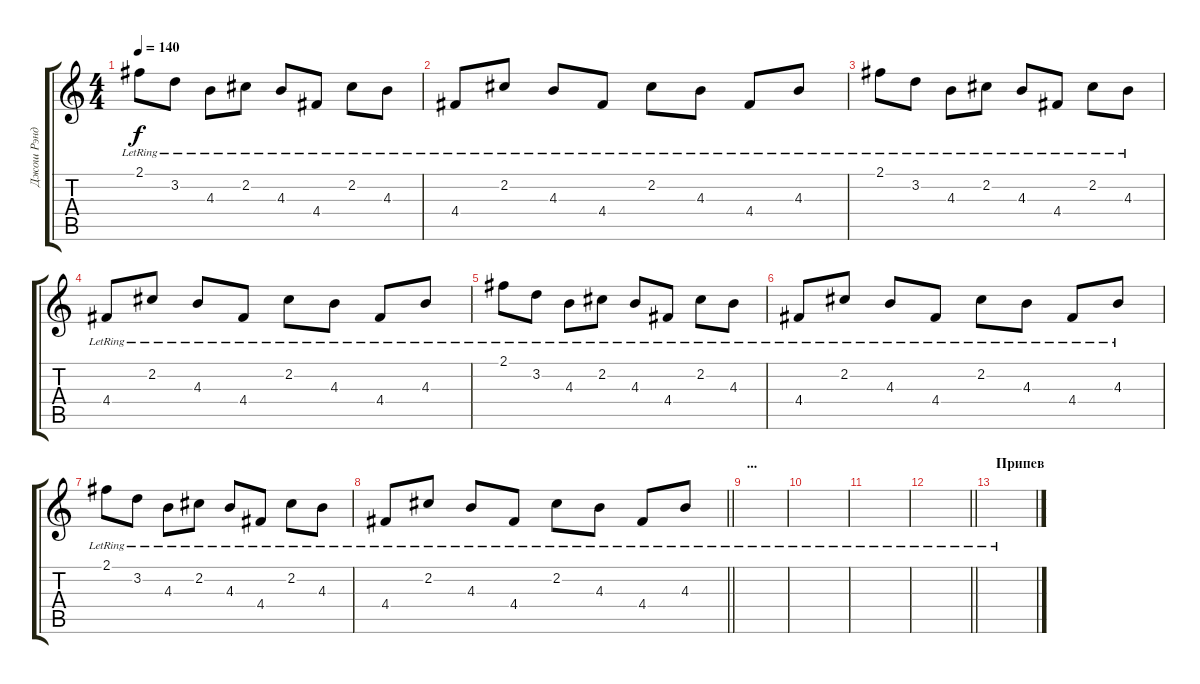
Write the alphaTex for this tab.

\track ("Джош Рэнд (акустика)" "Джош Рэнд ") {instrument acousticguitarsteel}
\staff {score tabs}
\tuning (E4 B3 G3 D3 A2 E2) {hide}
\ts (4 4)
\tempo 140
\clef g2
\ks c
2.1{lr}.8{dy f} 3.2{lr}.8 4.3{lr}.8 2.2{lr}.8 4.3{lr}.8 4.4{lr}.8 2.2{lr}.8 4.3{lr}.8 |
4.4{lr}.8 2.2{lr}.8 4.3{lr}.8 4.4{lr}.8 2.2{lr}.8 4.3{lr}.8 4.4{lr}.8 4.3{lr}.8 |
2.1{lr}.8 3.2{lr}.8 4.3{lr}.8 2.2{lr}.8 4.3{lr}.8 4.4{lr}.8 2.2{lr}.8 4.3{lr}.8 |
4.4{lr}.8 2.2{lr}.8 4.3{lr}.8 4.4{lr}.8 2.2{lr}.8 4.3{lr}.8 4.4{lr}.8 4.3{lr}.8 |
2.1{lr}.8 3.2{lr}.8 4.3{lr}.8 2.2{lr}.8 4.3{lr}.8 4.4{lr}.8 2.2{lr}.8 4.3{lr}.8 |
4.4{lr}.8 2.2{lr}.8 4.3{lr}.8 4.4{lr}.8 2.2{lr}.8 4.3{lr}.8 4.4{lr}.8 4.3{lr}.8 |
2.1{lr}.8 3.2{lr}.8 4.3{lr}.8 2.2{lr}.8 4.3{lr}.8 4.4{lr}.8 2.2{lr}.8 4.3{lr}.8 |
\barLineRight lightlight
4.4{lr}.8 2.2{lr}.8 4.3{lr}.8 4.4{lr}.8 2.2{lr}.8 4.3{lr}.8 4.4{lr}.8 4.3{lr}.8 |
\section ("" "...")
|
|
|
\barLineRight lightlight
|
\section ("" "Припев")
